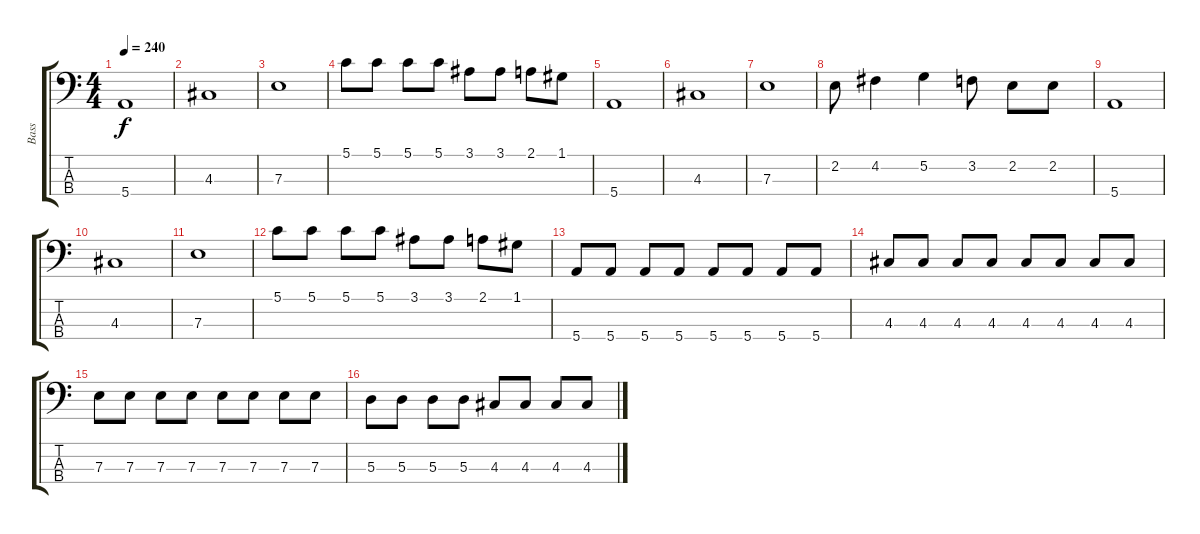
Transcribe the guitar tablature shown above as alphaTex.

\track ("Bass" "Bass") {instrument electricbassfinger}
\staff {score tabs}
\tuning (G2 D2 A1 E1) {hide}
\ts (4 4)
\tempo 240
\clef f4
\ks c
5.4.1{dy f} |
4.3.1 |
7.3.1 |
5.1.8 5.1.8 5.1.8 5.1.8 3.1.8 3.1.8 2.1.8 1.1.8 |
5.4.1 |
4.3.1 |
7.3.1 |
2.2.8 4.2.4 5.2.4 3.2.8 2.2.8 2.2.8 |
5.4.1 |
4.3.1 |
7.3.1 |
5.1.8 5.1.8 5.1.8 5.1.8 3.1.8 3.1.8 2.1.8 1.1.8 |
5.4.8 5.4.8 5.4.8 5.4.8 5.4.8 5.4.8 5.4.8 5.4.8 |
4.3.8 4.3.8 4.3.8 4.3.8 4.3.8 4.3.8 4.3.8 4.3.8 |
7.3.8 7.3.8 7.3.8 7.3.8 7.3.8 7.3.8 7.3.8 7.3.8 |
5.3.8 5.3.8 5.3.8 5.3.8 4.3.8 4.3.8 4.3.8 4.3.8
